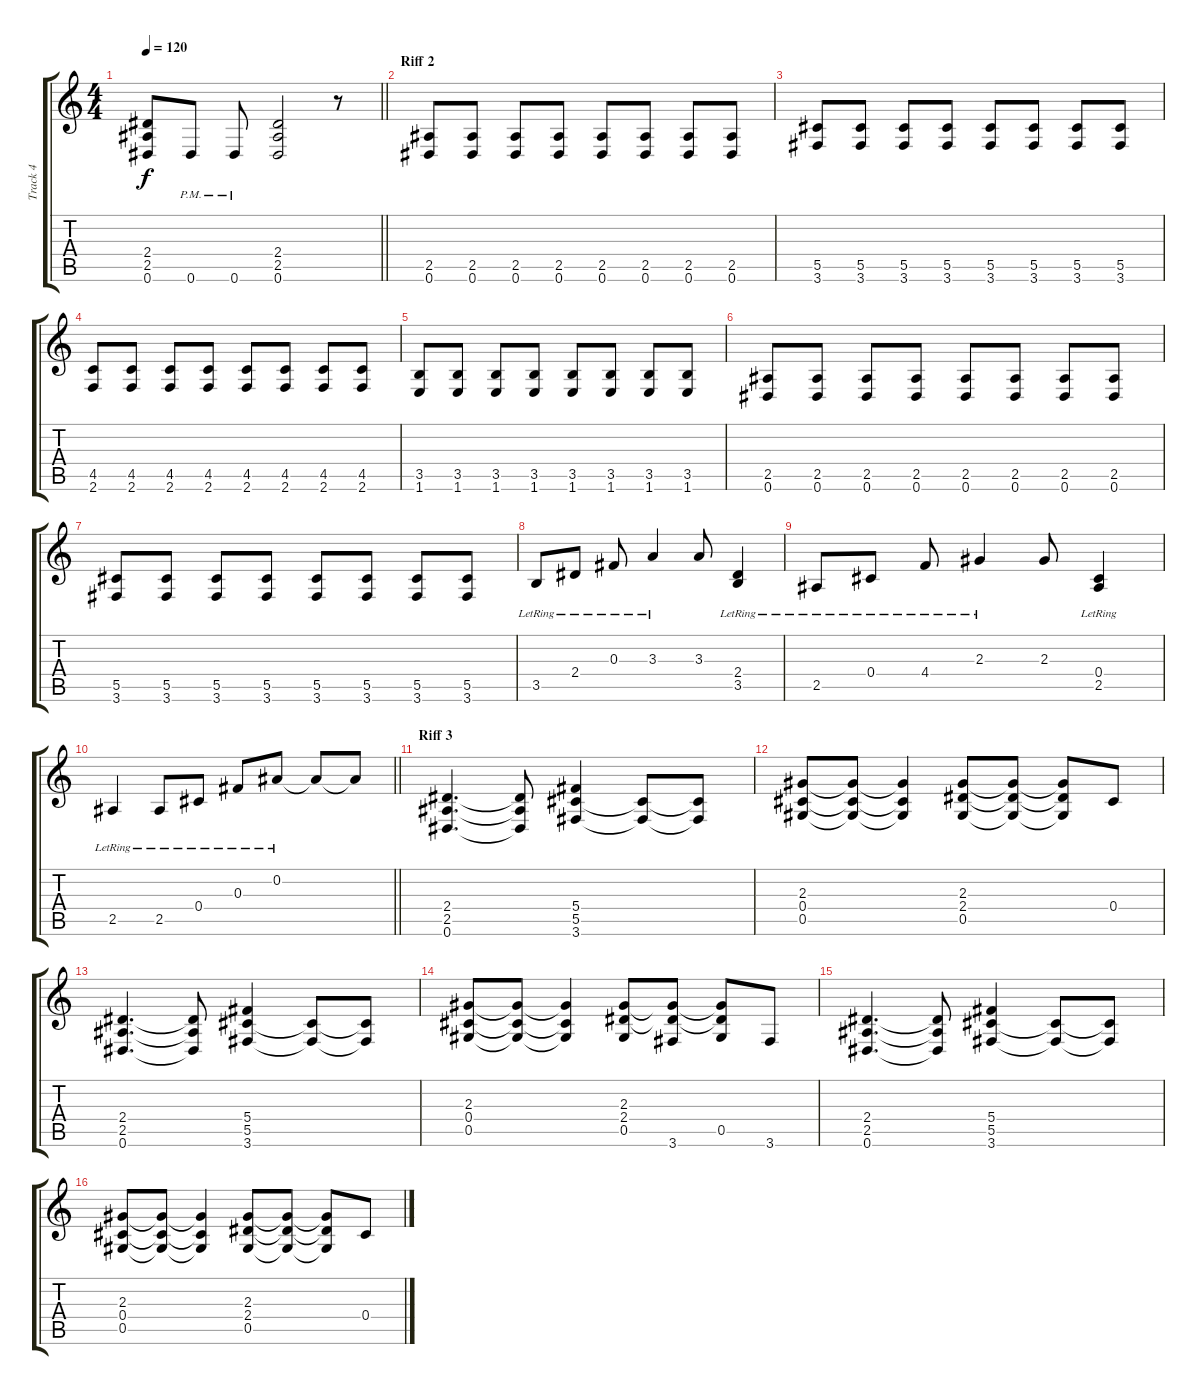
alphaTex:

\track ("Track 4" "Track 4") {instrument overdrivenguitar}
\staff {score tabs}
\tuning (Eb4 Bb3 Gb3 Db3 Ab2 Eb2) {hide}
\ts (4 4)
\tempo 120
\clef g2
\barLineRight lightlight
\ks c
(2.4 2.5 0.6).8{dy f} 0.6{pm}.8 0.6{pm}.8 (2.4 2.5 0.6).2 r.8 |
\section ("" "Riff 2")
(2.5 0.6).8 (2.5 0.6).8 (2.5 0.6).8 (2.5 0.6).8 (2.5 0.6).8 (2.5 0.6).8 (2.5 0.6).8 (2.5 0.6).8 |
(5.5 3.6).8 (5.5 3.6).8 (5.5 3.6).8 (5.5 3.6).8 (5.5 3.6).8 (5.5 3.6).8 (5.5 3.6).8 (5.5 3.6).8 |
(4.5 2.6).8 (4.5 2.6).8 (4.5 2.6).8 (4.5 2.6).8 (4.5 2.6).8 (4.5 2.6).8 (4.5 2.6).8 (4.5 2.6).8 |
(3.5 1.6).8 (3.5 1.6).8 (3.5 1.6).8 (3.5 1.6).8 (3.5 1.6).8 (3.5 1.6).8 (3.5 1.6).8 (3.5 1.6).8 |
(2.5 0.6).8 (2.5 0.6).8 (2.5 0.6).8 (2.5 0.6).8 (2.5 0.6).8 (2.5 0.6).8 (2.5 0.6).8 (2.5 0.6).8 |
(5.5 3.6).8 (5.5 3.6).8 (5.5 3.6).8 (5.5 3.6).8 (5.5 3.6).8 (5.5 3.6).8 (5.5 3.6).8 (5.5 3.6).8 |
3.5{lr}.8 2.4{lr}.8 0.3{lr}.8 3.3{lr}.4 3.3.8 (2.4 3.5{lr}).4 |
2.5{lr}.8 0.4{lr}.8 4.4{lr}.8 2.3{lr}.4 2.3.8 (0.4 2.5{lr}).4 |
\barLineRight lightlight
2.5{lr}.4 2.5{lr}.8 0.4{lr}.8 0.3{lr}.8 0.2{lr}.8 0.2{t}.8 0.2{t}.8 |
\section ("" "Riff 3")
(2.4 2.5 0.6).4{d} (2.4{t} 2.5{t} 0.6{t}).8 (5.4 5.5 3.6).4 (5.5{t} 3.6{t}).8 (5.5{t} 3.6{t}).8 |
(2.3 0.4 0.5).8 (2.3{t} 0.4{t} 0.5{t}).8 (2.3{t} 0.4{t} 0.5{t}).4 (2.3 2.4 0.5).8 (2.3{t} 2.4{t} 0.5{t}).8 (2.3{t} 2.4{t} 0.5{t}).8 0.4.8 |
(2.4 2.5 0.6).4{d} (2.4{t} 2.5{t} 0.6{t}).8 (5.4 5.5 3.6).4 (5.5{t} 3.6{t}).8 (5.5{t} 3.6{t}).8 |
(2.3 0.4 0.5).8 (2.3{t} 0.4{t} 0.5{t}).8 (2.3{t} 0.4{t} 0.5{t}).4 (2.3 2.4 0.5).8 (2.3{t} 2.4{t} 3.6).8 (2.3{t} 2.4{t} 0.5).8 3.6.8 |
(2.4 2.5 0.6).4{d} (2.4{t} 2.5{t} 0.6{t}).8 (5.4 5.5 3.6).4 (5.5{t} 3.6{t}).8 (5.5{t} 3.6{t}).8 |
(2.3 0.4 0.5).8 (2.3{t} 0.4{t} 0.5{t}).8 (2.3{t} 0.4{t} 0.5{t}).4 (2.3 2.4 0.5).8 (2.3{t} 2.4{t} 0.5{t}).8 (2.3{t} 2.4{t} 0.5{t}).8 0.4.8
